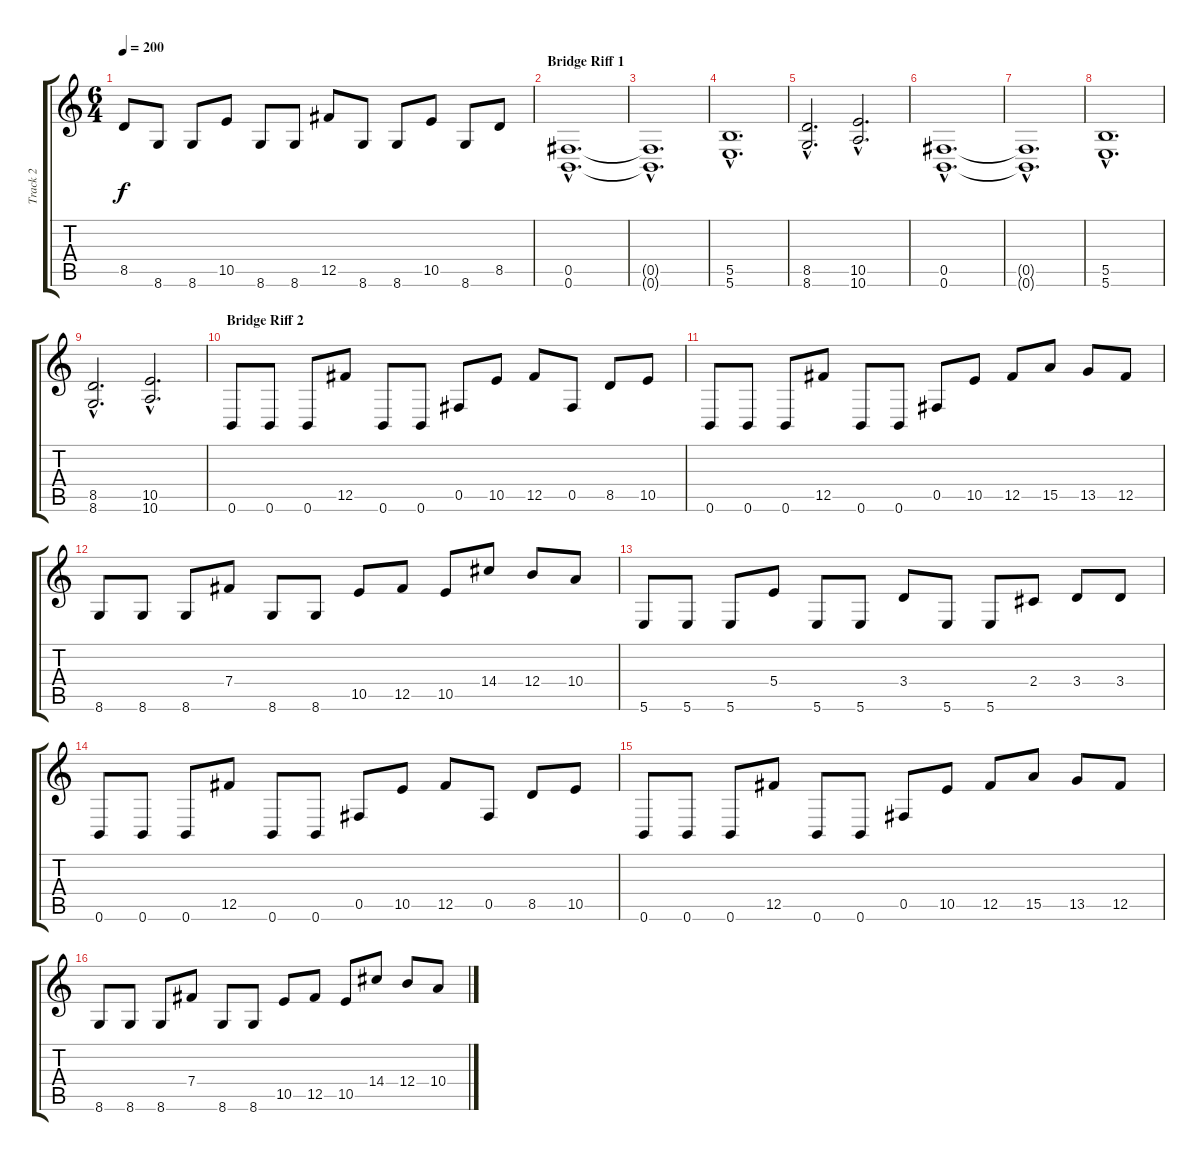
\track ("Track 2" "Track 2") {instrument distortionguitar}
\staff {score tabs}
\tuning (Db4 Ab3 E3 B2 Gb2 B1) {hide}
\ts (6 4)
\tempo 200
\clef g2
\ks c
8.5.8{dy f} 8.6.8 8.6.8 10.5.8 8.6.8 8.6.8 12.5.8 8.6.8 8.6.8 10.5.8 8.6.8 8.5.8 |
\section ("" "Bridge Riff 1")
(0.5{hac} 0.6{hac}).1{d} |
(0.5{hac t} 0.6{hac t}).1{d} |
(5.5{hac} 5.6{hac}).1{d} |
(8.5{hac} 8.6{hac}).2{d} (10.5{hac} 10.6{hac}).2{d} |
(0.5{hac} 0.6{hac}).1{d} |
(0.5{hac t} 0.6{hac t}).1{d} |
(5.5{hac} 5.6{hac}).1{d} |
(8.5{hac} 8.6{hac}).2{d} (10.5{hac} 10.6{hac}).2{d} |
\section ("" "Bridge Riff 2")
0.6.8 0.6.8 0.6.8 12.5.8 0.6.8 0.6.8 0.5.8 10.5.8 12.5.8 0.5.8 8.5.8 10.5.8 |
0.6.8 0.6.8 0.6.8 12.5.8 0.6.8 0.6.8 0.5.8 10.5.8 12.5.8 15.5.8 13.5.8 12.5.8 |
8.6.8 8.6.8 8.6.8 7.4.8 8.6.8 8.6.8 10.5.8 12.5.8 10.5.8 14.4.8 12.4.8 10.4.8 |
5.6.8 5.6.8 5.6.8 5.4.8 5.6.8 5.6.8 3.4.8 5.6.8 5.6.8 2.4.8 3.4.8 3.4.8 |
0.6.8 0.6.8 0.6.8 12.5.8 0.6.8 0.6.8 0.5.8 10.5.8 12.5.8 0.5.8 8.5.8 10.5.8 |
0.6.8 0.6.8 0.6.8 12.5.8 0.6.8 0.6.8 0.5.8 10.5.8 12.5.8 15.5.8 13.5.8 12.5.8 |
8.6.8 8.6.8 8.6.8 7.4.8 8.6.8 8.6.8 10.5.8 12.5.8 10.5.8 14.4.8 12.4.8 10.4.8
